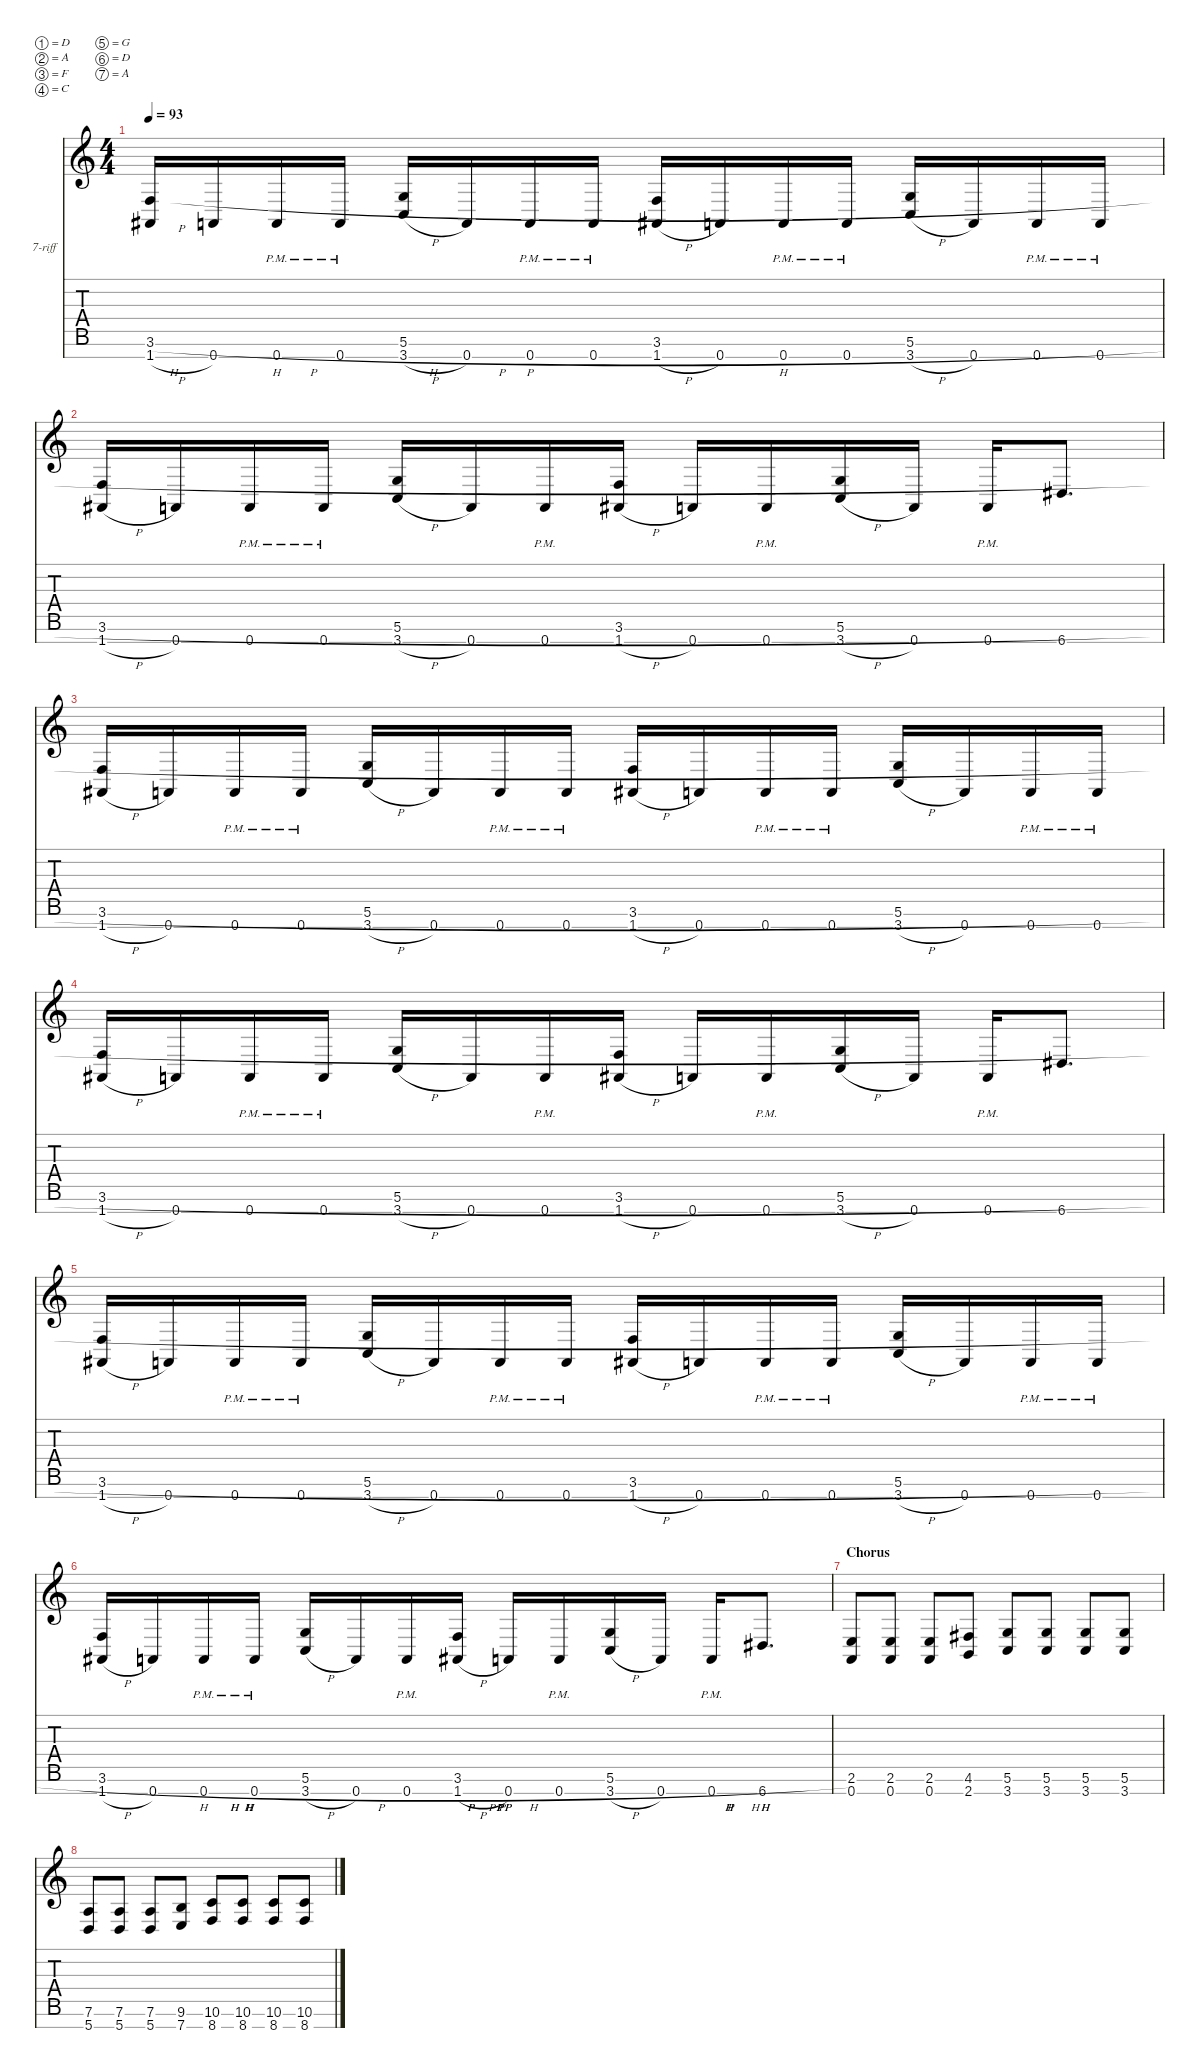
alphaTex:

\defaultSystemsLayout 4
\hideDynamics
\bracketExtendMode nobrackets
\firstSystemTrackNameOrientation horizontal
\otherSystemsTrackNameOrientation horizontal
\track ("Guitar - Rhytm" "7-riff") {defaultSystemsLayout 4 solo instrument distortionguitar}
\staff {score tabs}
\tuning (D4 A3 F3 C3 G2 D2 A1)
\ts (4 4)
\scale
0.957726
\tempo 93
\accidentals auto
\clef g2
\ottava regular
\simile none
\scale
1.11103
\ks c
(1.7{h acc #} 3.6{h}).16{dy f beam Up} 0.7.16{beam Up} 0.7{pm}.16{beam Up} 0.7{pm}.16{beam Up} (3.7{h} 5.6{h}).16{beam Up} 0.7.16{beam Up} 0.7{pm}.16{beam Up} 0.7{pm}.16{beam Up} (1.7{h acc #} 3.6{h}).16{beam Up} 0.7.16{beam Up} 0.7{pm}.16{beam Up} 0.7{pm}.16{beam Up} (3.7{h} 5.6{h}).16{beam Up} 0.7.16{beam Up} 0.7{pm}.16{beam Up} 0.7{pm}.16{beam Up} |
\scale
0.96299
\scale
0.96299 (1.7{h acc #} 3.6{h}).16{beam Up} 0.7.16{beam Up} 0.7{pm}.16{beam Up} 0.7{pm}.16{beam Up} (3.7{h} 5.6{h}).16{beam Up} 0.7.16{beam Up} 0.7{pm}.16{beam Up} (1.7{h acc #} 3.6{h}).16{beam Up} 0.7.16{beam Up} 0.7{pm}.16{beam Up} (3.7{h} 5.6{h}).16{beam Up} 0.7.16{beam Up} 0.7{pm}.16{beam Up} 6.7{acc #}.8{d beam Up} |
\scale
0.96299
\scale
0.96299 (1.7{h acc #} 3.6{h}).16{beam Up} 0.7.16{beam Up} 0.7{pm}.16{beam Up} 0.7{pm}.16{beam Up} (3.7{h} 5.6{h}).16{beam Up} 0.7.16{beam Up} 0.7{pm}.16{beam Up} 0.7{pm}.16{beam Up} (1.7{h acc #} 3.6{h}).16{beam Up} 0.7.16{beam Up} 0.7{pm}.16{beam Up} 0.7{pm}.16{beam Up} (3.7{h} 5.6{h}).16{beam Up} 0.7.16{beam Up} 0.7{pm}.16{beam Up} 0.7{pm}.16{beam Up} |
\scale
1.10577
\scale
0.96299 (1.7{h acc #} 3.6{h}).16{beam Up} 0.7.16{beam Up} 0.7{pm}.16{beam Up} 0.7{pm}.16{beam Up} (3.7{h} 5.6{h}).16{beam Up} 0.7.16{beam Up} 0.7{pm}.16{beam Up} (1.7{h acc #} 3.6{h}).16{beam Up} 0.7.16{beam Up} 0.7{pm}.16{beam Up} (3.7{h} 5.6{h}).16{beam Up} 0.7.16{beam Up} 0.7{pm}.16{beam Up} 6.7{acc #}.8{d beam Up} |
\scale
0.957726
\scale
1.09608 (1.7{h acc #} 3.6{h}).16{beam Up} 0.7.16{beam Up} 0.7{pm}.16{beam Up} 0.7{pm}.16{beam Up} (3.7{h} 5.6{h}).16{beam Up} 0.7.16{beam Up} 0.7{pm}.16{beam Up} 0.7{pm}.16{beam Up} (1.7{h acc #} 3.6{h}).16{beam Up} 0.7.16{beam Up} 0.7{pm}.16{beam Up} 0.7{pm}.16{beam Up} (3.7{h} 5.6{h}).16{beam Up} 0.7.16{beam Up} 0.7{pm}.16{beam Up} 0.7{pm}.16{beam Up} |
\scale
0.957726
\scale
0.965726 (1.7{h acc #} 3.6{h}).16{beam Up} 0.7.16{beam Up} 0.7{pm}.16{beam Up} 0.7{pm}.16{beam Up} (3.7{h} 5.6{h}).16{beam Up} 0.7.16{beam Up} 0.7{pm}.16{beam Up} (1.7{h acc #} 3.6{h}).16{beam Up} 0.7.16{beam Up} 0.7{pm}.16{beam Up} (3.7{h} 5.6{h}).16{beam Up} 0.7.16{beam Up} 0.7{pm}.16{beam Up} 6.7{acc #}.8{d beam Up} |
\section ("" "Chorus")
\scale
0.978779
\scale
0.969095 (2.6 0.7).8{beam Up} (2.6 0.7).8{beam Up} (2.6 0.7).8{beam Up} (4.6{acc #} 2.7).8{beam Up} (5.6 3.7).8{beam Up} (5.6 3.7).8{beam Up} (5.6 3.7).8{beam Up} (5.6 3.7).8{beam Up} |
\scale
1.09524
\scale
0.969095 (7.6 5.7).8{beam Up} (7.6 5.7).8{beam Up} (7.6 5.7).8{beam Up} (7.7 9.6).8{beam Up} (8.7 10.6).8{beam Up} (8.7 10.6).8{beam Up} (8.7 10.6).8{beam Up} (8.7 10.6).8{beam Up}
